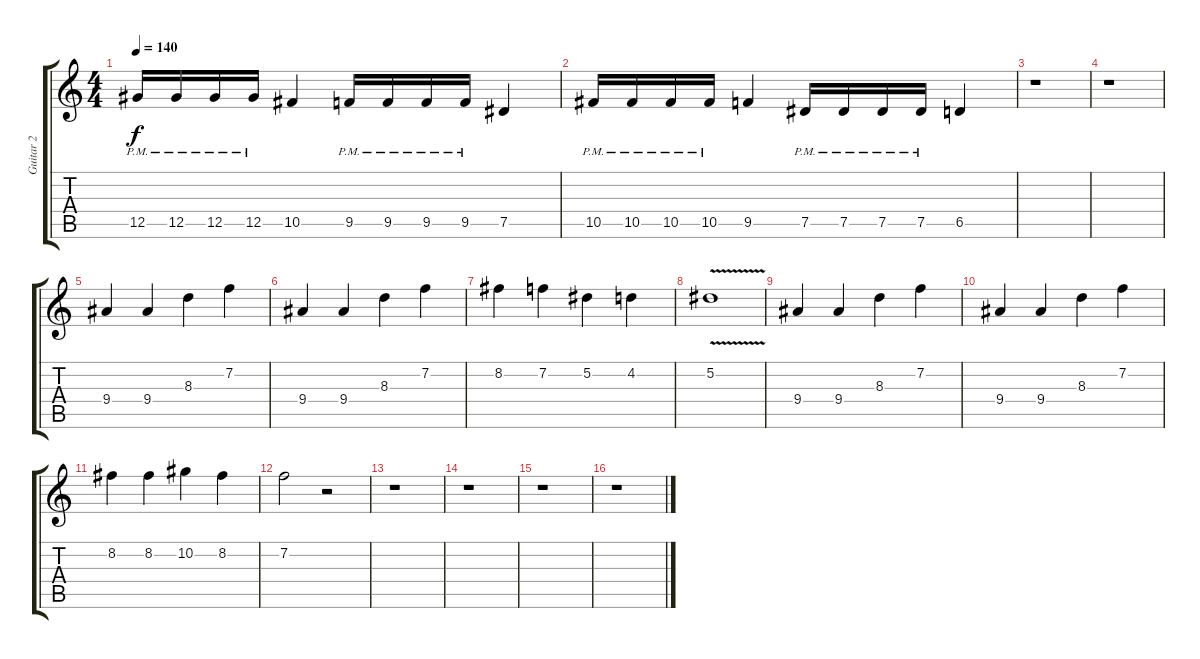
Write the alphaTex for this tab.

\track ("Guitar 2" "Guitar 2") {instrument distortionguitar}
\staff {score tabs}
\tuning (Eb4 Bb3 Gb3 Db3 Ab2 Eb2) {hide}
\ts (4 4)
\tempo 140
\clef g2
\ks c
12.5{pm}.16{dy f} 12.5{pm}.16 12.5{pm}.16 12.5{pm}.16 10.5.4 9.5{pm}.16 9.5{pm}.16 9.5{pm}.16 9.5{pm}.16 7.5.4 |
10.5{pm}.16 10.5{pm}.16 10.5{pm}.16 10.5{pm}.16 9.5.4 7.5{pm}.16 7.5{pm}.16 7.5{pm}.16 7.5{pm}.16 6.5.4 |
r.1 |
r.1 |
9.4.4 9.4.4 8.3.4 7.2.4 |
9.4.4 9.4.4 8.3.4 7.2.4 |
8.2.4 7.2.4 5.2.4 4.2.4 |
5.2{v}.1 |
9.4.4 9.4.4 8.3.4 7.2.4 |
9.4.4 9.4.4 8.3.4 7.2.4 |
8.2.4 8.2.4 10.2.4 8.2.4 |
7.2.2 r.2 |
r.1 |
r.1 |
r.1 |
r.1
